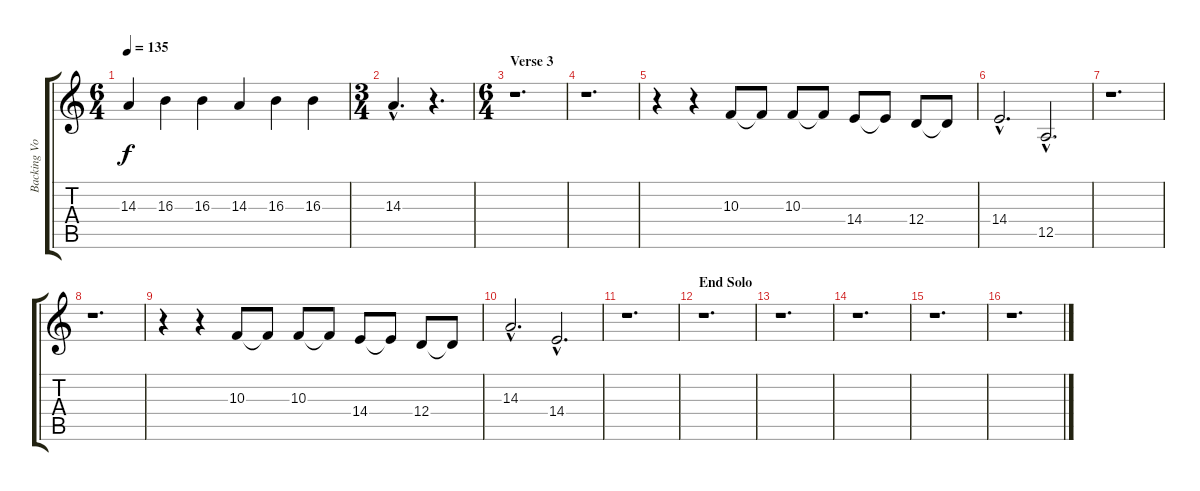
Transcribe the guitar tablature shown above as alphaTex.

\track ("Backing Vox" "Backing Vo") {instrument pad4choir}
\staff {score tabs}
\tuning (E4 B3 G3 D3 A2 E2) {hide}
\ts (6 4)
\tempo 135
\clef g2
\ks c
14.3.4{dy f} 16.3.4 16.3.4 14.3.4 16.3.4 16.3.4 |
\ts (3 4)
14.3{hac}.4{d} r.4{d} |
\ts (6 4)
\section ("" "Verse 3")
r.1{d} |
r.1{d} |
r.4 r.4 10.3.8 10.3{t}.8 10.3.8 10.3{t}.8 14.4.8 14.4{t}.8 12.4.8 12.4{t}.8 |
14.4{hac}.2{d} 12.5{hac}.2{d} |
r.1{d} |
r.1{d} |
r.4 r.4 10.3.8 10.3{t}.8 10.3.8 10.3{t}.8 14.4.8 14.4{t}.8 12.4.8 12.4{t}.8 |
14.3{hac}.2{d} 14.4{hac}.2{d} |
r.1{d} |
\section ("" "End Solo")
r.1{d} |
r.1{d} |
r.1{d} |
r.1{d} |
r.1{d}
